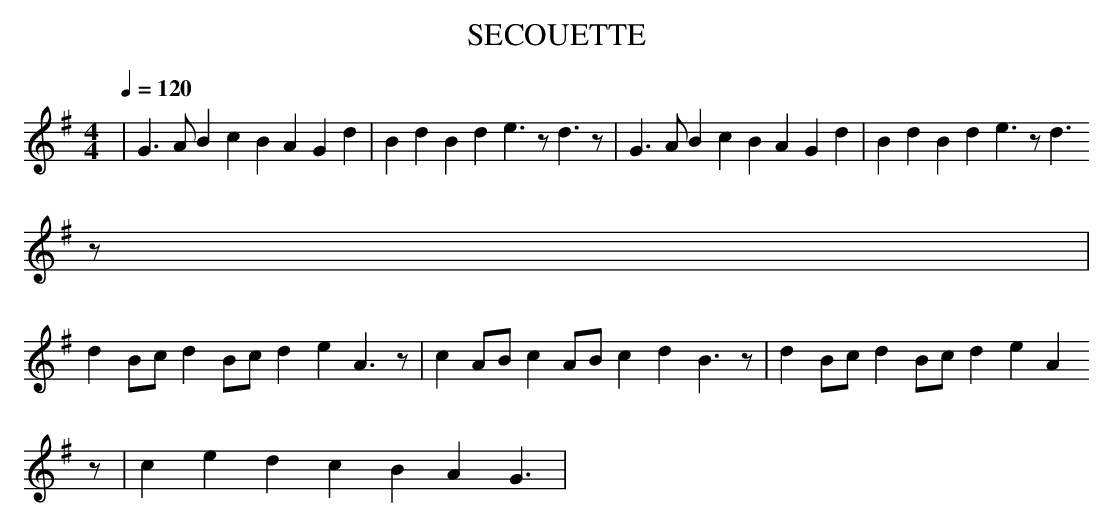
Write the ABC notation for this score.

X:1
T:SECOUETTE
M:4/4
L:1/4
Q:1/4=120
K:G
|G3/2A/2Bc BAGd|BdBd e3/2 z/2 d3/2 z/2 |G3/2A/2Bc BAGd|BdBd e3/2 z/2 d3/
2 z/2 |
dB/2c/2dB/2c/2 deA3/2 z/2 |cA/2B/2cA/2B/2 cdB3/2 z/2 |dB/2c/2dB/2c/2 deA
3/2 z/2 |cedc BAG3/2|
